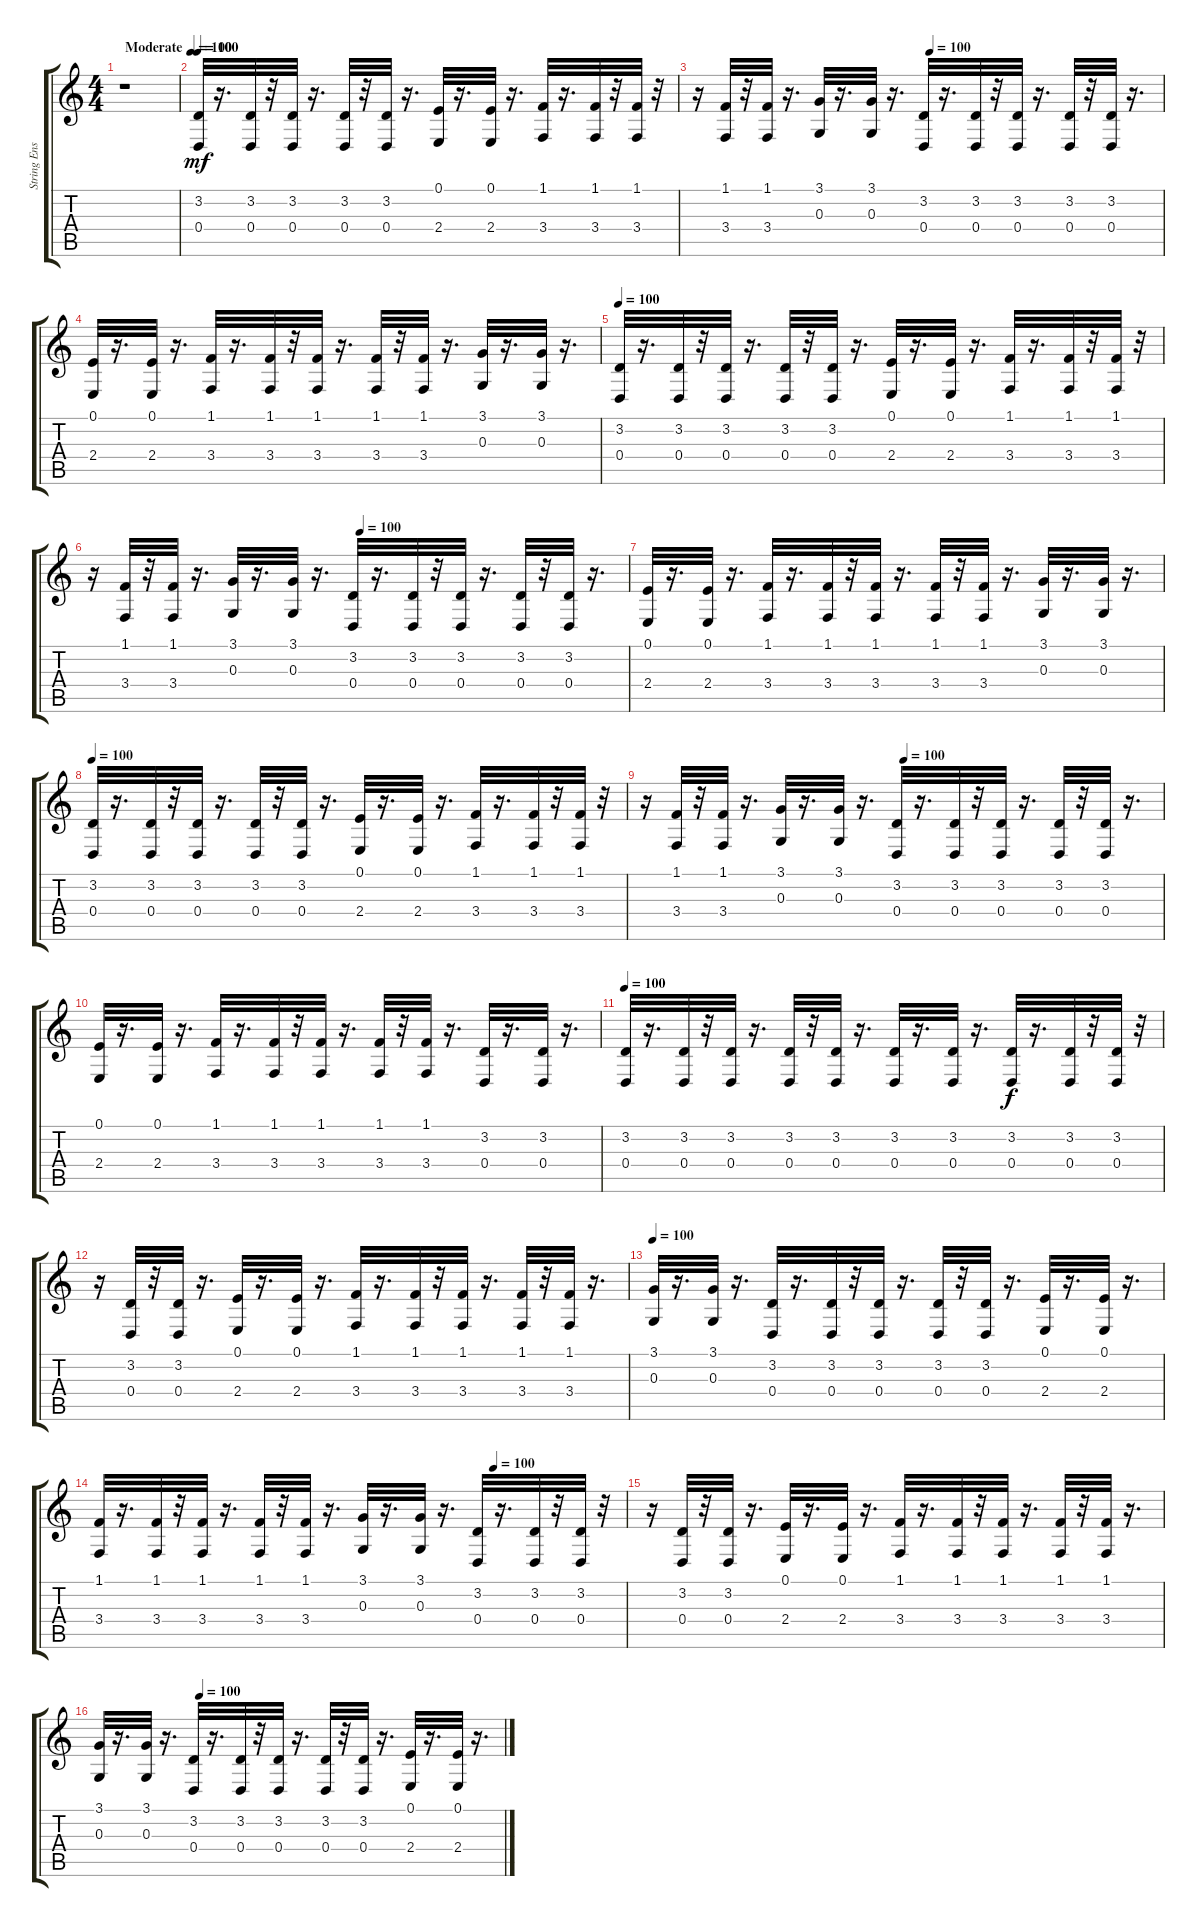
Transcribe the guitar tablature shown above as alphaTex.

\track ("String Ensemble" "String Ens") {instrument stringensemble1}
\staff {score tabs}
\tuning (E4 B3 G3 D3 A2 E2) {hide}
\ts (4 4)
\tempo (100 "Moderate")
\clef g2
\ks c
r.1{dy mf instrument stringensemble1} |
\tempo 100
(3.2 0.4).32 r.16{d} (3.2 0.4).32 r.32 (3.2 0.4).32 r.16{d} (3.2 0.4).32 r.32 (3.2 0.4).32 r.16{d} (0.1 2.4).32 r.16{d} (0.1 2.4).32 r.16{d} (1.1 3.4).32 r.16{d} (1.1 3.4).32 r.32 (1.1 3.4).32 r.32 |
\tempo (100 0.5)
r.16 (1.1 3.4).32 r.32 (1.1 3.4).32 r.16{d} (3.1 0.3).32 r.16{d} (3.1 0.3).32 r.16{d} (3.2 0.4).32 r.16{d} (3.2 0.4).32 r.32 (3.2 0.4).32 r.16{d} (3.2 0.4).32 r.32 (3.2 0.4).32 r.16{d} |
(0.1 2.4).32 r.16{d} (0.1 2.4).32 r.16{d} (1.1 3.4).32 r.16{d} (1.1 3.4).32 r.32 (1.1 3.4).32 r.16{d} (1.1 3.4).32 r.32 (1.1 3.4).32 r.16{d} (3.1 0.3).32 r.16{d} (3.1 0.3).32 r.16{d} |
\tempo 100
(3.2 0.4).32 r.16{d} (3.2 0.4).32 r.32 (3.2 0.4).32 r.16{d} (3.2 0.4).32 r.32 (3.2 0.4).32 r.16{d} (0.1 2.4).32 r.16{d} (0.1 2.4).32 r.16{d} (1.1 3.4).32 r.16{d} (1.1 3.4).32 r.32 (1.1 3.4).32 r.32 |
\tempo (100 0.5)
r.16 (1.1 3.4).32 r.32 (1.1 3.4).32 r.16{d} (3.1 0.3).32 r.16{d} (3.1 0.3).32 r.16{d} (3.2 0.4).32 r.16{d} (3.2 0.4).32 r.32 (3.2 0.4).32 r.16{d} (3.2 0.4).32 r.32 (3.2 0.4).32 r.16{d} |
(0.1 2.4).32 r.16{d} (0.1 2.4).32 r.16{d} (1.1 3.4).32 r.16{d} (1.1 3.4).32 r.32 (1.1 3.4).32 r.16{d} (1.1 3.4).32 r.32 (1.1 3.4).32 r.16{d} (3.1 0.3).32 r.16{d} (3.1 0.3).32 r.16{d} |
\tempo 100
(3.2 0.4).32 r.16{d} (3.2 0.4).32 r.32 (3.2 0.4).32 r.16{d} (3.2 0.4).32 r.32 (3.2 0.4).32 r.16{d} (0.1 2.4).32 r.16{d} (0.1 2.4).32 r.16{d} (1.1 3.4).32 r.16{d} (1.1 3.4).32 r.32 (1.1 3.4).32 r.32 |
\tempo (100 0.5)
r.16 (1.1 3.4).32 r.32 (1.1 3.4).32 r.16{d} (3.1 0.3).32 r.16{d} (3.1 0.3).32 r.16{d} (3.2 0.4).32 r.16{d} (3.2 0.4).32 r.32 (3.2 0.4).32 r.16{d} (3.2 0.4).32 r.32 (3.2 0.4).32 r.16{d} |
(0.1 2.4).32 r.16{d} (0.1 2.4).32 r.16{d} (1.1 3.4).32 r.16{d} (1.1 3.4).32 r.32 (1.1 3.4).32 r.16{d} (1.1 3.4).32 r.32 (1.1 3.4).32 r.16{d} (3.2 0.4).32 r.16{d} (3.2 0.4).32 r.16{d} |
\tempo 100
(3.2 0.4).32 r.16{d} (3.2 0.4).32 r.32 (3.2 0.4).32 r.16{d} (3.2 0.4).32 r.32 (3.2 0.4).32 r.16{d} (3.2 0.4).32 r.16{d} (3.2 0.4).32 r.16{d} (3.2 0.4).32{dy f} r.16{d} (3.2 0.4).32 r.32 (3.2 0.4).32 r.32 |
r.16 (3.2 0.4).32 r.32 (3.2 0.4).32 r.16{d} (0.1 2.4).32 r.16{d} (0.1 2.4).32 r.16{d} (1.1 3.4).32 r.16{d} (1.1 3.4).32 r.32 (1.1 3.4).32 r.16{d} (1.1 3.4).32 r.32 (1.1 3.4).32 r.16{d} |
\tempo 100
(3.1 0.3).32 r.16{d} (3.1 0.3).32 r.16{d} (3.2 0.4).32 r.16{d} (3.2 0.4).32 r.32 (3.2 0.4).32 r.16{d} (3.2 0.4).32 r.32 (3.2 0.4).32 r.16{d} (0.1 2.4).32 r.16{d} (0.1 2.4).32 r.16{d} |
\tempo (100 0.75)
(1.1 3.4).32 r.16{d} (1.1 3.4).32 r.32 (1.1 3.4).32 r.16{d} (1.1 3.4).32 r.32 (1.1 3.4).32 r.16{d} (3.1 0.3).32 r.16{d} (3.1 0.3).32 r.16{d} (3.2 0.4).32 r.16{d} (3.2 0.4).32 r.32 (3.2 0.4).32 r.32 |
r.16 (3.2 0.4).32 r.32 (3.2 0.4).32 r.16{d} (0.1 2.4).32 r.16{d} (0.1 2.4).32 r.16{d} (1.1 3.4).32 r.16{d} (1.1 3.4).32 r.32 (1.1 3.4).32 r.16{d} (1.1 3.4).32 r.32 (1.1 3.4).32 r.16{d} |
\tempo (100 0.25)
(3.1 0.3).32 r.16{d} (3.1 0.3).32 r.16{d} (3.2 0.4).32 r.16{d} (3.2 0.4).32 r.32 (3.2 0.4).32 r.16{d} (3.2 0.4).32 r.32 (3.2 0.4).32 r.16{d} (0.1 2.4).32 r.16{d} (0.1 2.4).32 r.16{d}
